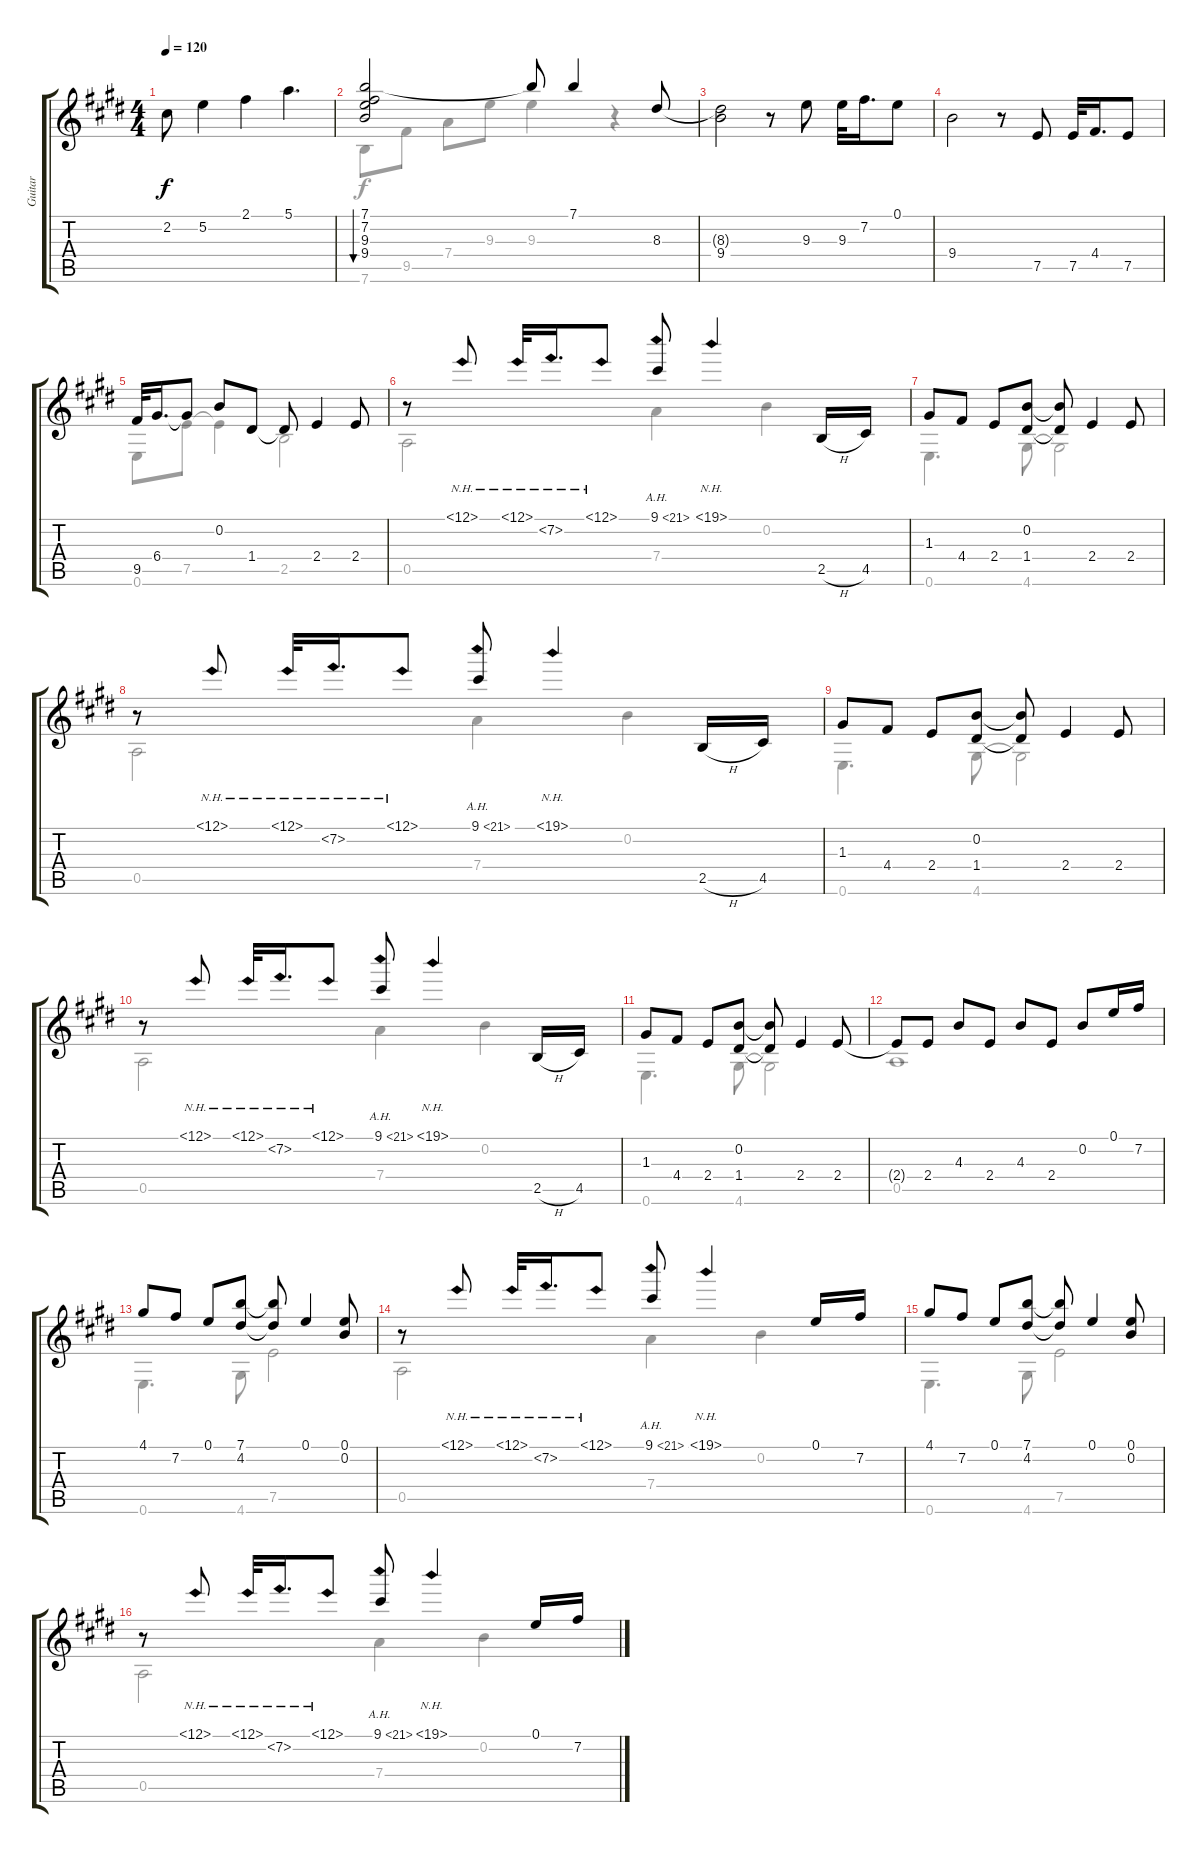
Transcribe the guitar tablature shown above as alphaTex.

\track ("Guitar" "Guitar") {instrument acousticguitarnylon}
\staff {score tabs}
\tuning (E4 B3 G3 D3 A2 E2) {hide}
\voice
\ts (4 4)
\tempo 120
\clef g2
\ks e
2.2{t}.8{dy f} 5.2.4 2.1.4 5.1.4{d} |
(7.1 7.2 9.3 9.4).2{bu 480} 7.1{t}.8 7.1.4 8.3.8 |
(8.3{t} 9.4).2 r.8 9.3.8 9.3.32 7.2.16{d} 0.1.8 |
9.4.2 r.8 7.5.8 7.5.32 4.4.16{d} 7.5.8 |
9.5.32 6.4.16{d} 6.4{t}.8 0.2.8 1.4.8 1.4{t}.8 2.4.4 2.4.8 |
r.8 12.1{nh}.8 12.1{nh}.32 7.2{nh}.16{d} 12.1{nh}.8 9.1{ah 12}.8 19.1{nh}.4 2.5{h}.16 4.5.16 |
1.3.8 4.4.8 2.4.8 (0.2 1.4).8 (0.2{t} 1.4{t}).8 2.4.4 2.4.8 |
r.8 12.1{nh}.8 12.1{nh}.32 7.2{nh}.16{d} 12.1{nh}.8 9.1{ah 12}.8 19.1{nh}.4 2.5{h}.16 4.5.16 |
1.3.8 4.4.8 2.4.8 (0.2 1.4).8 (0.2{t} 1.4{t}).8 2.4.4 2.4.8 |
r.8 12.1{nh}.8 12.1{nh}.32 7.2{nh}.16{d} 12.1{nh}.8 9.1{ah 12}.8 19.1{nh}.4 2.5{h}.16 4.5.16 |
1.3.8 4.4.8 2.4.8 (0.2 1.4).8 (0.2{t} 1.4{t}).8 2.4.4 2.4.8 |
2.4{t}.8 2.4.8 4.3.8 2.4.8 4.3.8 2.4.8 0.2.8 0.1.16 7.2.16 |
4.1.8 7.2.8 0.1.8 (7.1 4.2).8 (7.1{t} 4.2{t}).8 0.1.4 (0.1 0.2).8 |
r.8 12.1{nh}.8 12.1{nh}.32 7.2{nh}.16{d} 12.1{nh}.8 9.1{ah 12}.8 19.1{nh}.4 0.1.16 7.2.16 |
4.1.8 7.2.8 0.1.8 (7.1 4.2).8 (7.1{t} 4.2{t}).8 0.1.4 (0.1 0.2).8 |
r.8 12.1{nh}.8 12.1{nh}.32 7.2{nh}.16{d} 12.1{nh}.8 9.1{ah 12}.8 19.1{nh}.4 0.1.16 7.2.16
\voice
\clef g2
\ottava regular
\simile none
\ks e
|
7.6.8 9.5.8 7.4.8 9.3.8 9.3.4 r.4 |
|
|
0.6.8 7.5.8 7.5{t}.4 2.5.2 |
0.5.2 7.4.4 0.2.4 |
0.6.4{d} 4.6.8 4.6{t}.2 |
0.5.2 7.4.4 0.2.4 |
0.6.4{d} 4.6.8 4.6{t}.2 |
0.5.2 7.4.4 0.2.4 |
0.6.4{d} 4.6.8 4.6{t}.2 |
0.5.1 |
0.6.4{d} 4.6.8 7.5.2 |
0.5.2 7.4.4 0.2.4 |
0.6.4{d} 4.6.8 7.5.2 |
0.5.2 7.4.4 0.2.4
